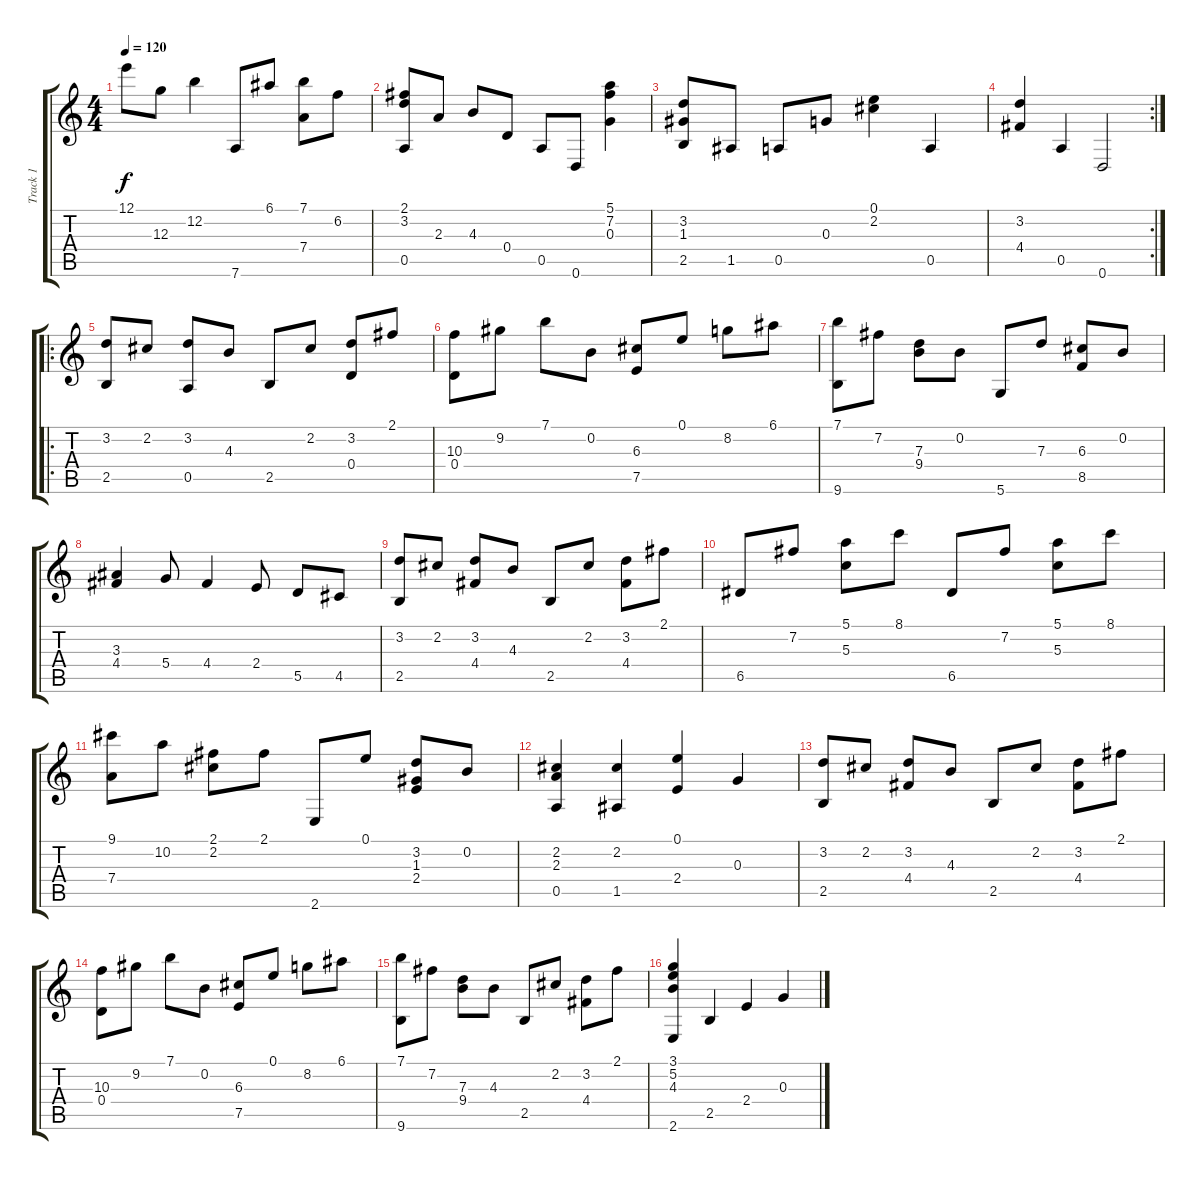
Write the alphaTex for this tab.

\track ("Track 1" "Track 1") {instrument acousticguitarsteel}
\staff {score tabs}
\tuning (E4 B3 G3 D3 A2 D2) {hide}
\ts (4 4)
\tempo 120
\clef g2
\ks c
12.1.8{dy f} 12.3.8 12.2.4 7.6.8 6.1.8 (7.1 7.4).8 6.2.8 |
(2.1 3.2 0.5).8 2.3.8 4.3.8 0.4.8 0.5.8 0.6.8 (5.1 7.2 0.3).4 |
(3.2 1.3 2.5).8 1.5.8 0.5.8 0.3.8 (0.1 2.2).4 0.5.4 |
\rc 2
(3.2 4.4).4 0.5.4 0.6.2 |
\ro
(3.2 2.5).8 2.2.8 (3.2 0.5).8 4.3.8 2.5.8 2.2.8 (3.2 0.4).8 2.1.8 |
(10.3 0.4).8 9.2.8 7.1.8 0.2.8 (6.3 7.5).8 0.1.8 8.2.8 6.1.8 |
(7.1 9.6).8 7.2.8 (7.3 9.4).8 0.2.8 5.6.8 7.3.8 (6.3 8.5).8 0.2.8 |
(3.3 4.4).4 5.4.8 4.4.4 2.4.8 5.5.8 4.5.8 |
(3.2 2.5).8 2.2.8 (3.2 4.4).8 4.3.8 2.5.8 2.2.8 (3.2 4.4).8 2.1.8 |
6.5.8 7.2.8 (5.1 5.3).8 8.1.8 6.5.8 7.2.8 (5.1 5.3).8 8.1.8 |
(9.1 7.4).8 10.2.8 (2.1 2.2).8 2.1.8 2.6.8 0.1.8 (3.2 1.3 2.4).8 0.2.8 |
(2.2 2.3 0.5).4 (2.2 1.5).4 (0.1 2.4).4 0.3.4 |
(3.2 2.5).8 2.2.8 (3.2 4.4).8 4.3.8 2.5.8 2.2.8 (3.2 4.4).8 2.1.8 |
(10.3 0.4).8 9.2.8 7.1.8 0.2.8 (6.3 7.5).8 0.1.8 8.2.8 6.1.8 |
(7.1 9.6).8 7.2.8 (7.3 9.4).8 4.3.8 2.5.8 2.2.8 (3.2 4.4).8 2.1.8 |
(3.1 5.2 4.3 2.6).4 2.5.4 2.4.4 0.3.4
